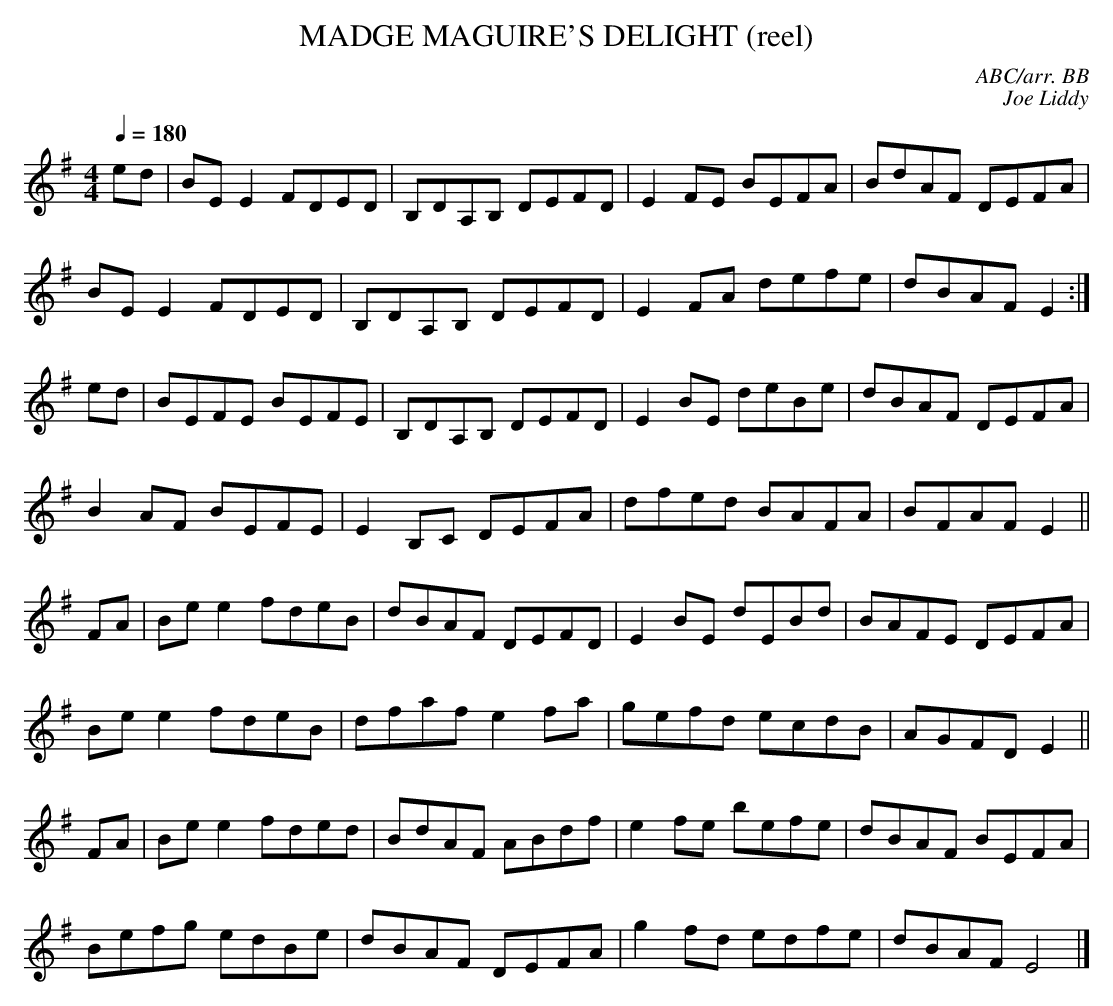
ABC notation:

X:1
T:MADGE MAGUIRE'S DELIGHT (reel)
C:ABC/arr. BB
C:Joe Liddy
Q:1/4=180
M:4/4
L:1/8
K:Em
ed|BEE2 FDED|B,DA,B, DEFD|E2FE BEFA|BdAF DEFA |
BEE2 FDED|B,DA,B, DEFD|E2FA defe|dBAF E2 :|
ed|BEFE BEFE|B,DA,B, DEFD|E2BE deBe|dBAF DEFA |
B2AF BEFE|E2B,C DEFA|dfed BAFA|BFAF E2 ||
FA|Bee2 fdeB|dBAF DEFD|E2BE dEBd|BAFE DEFA |
Bee2 fdeB|dfaf e2 fa|gefd ecdB|AGFD E2 ||
FA|Bee2 fded|BdAF ABdf|e2fe befe|dBAF BEFA |
Befg edBe|dBAF DEFA|g2fd edfe|dBAF E4 |]
